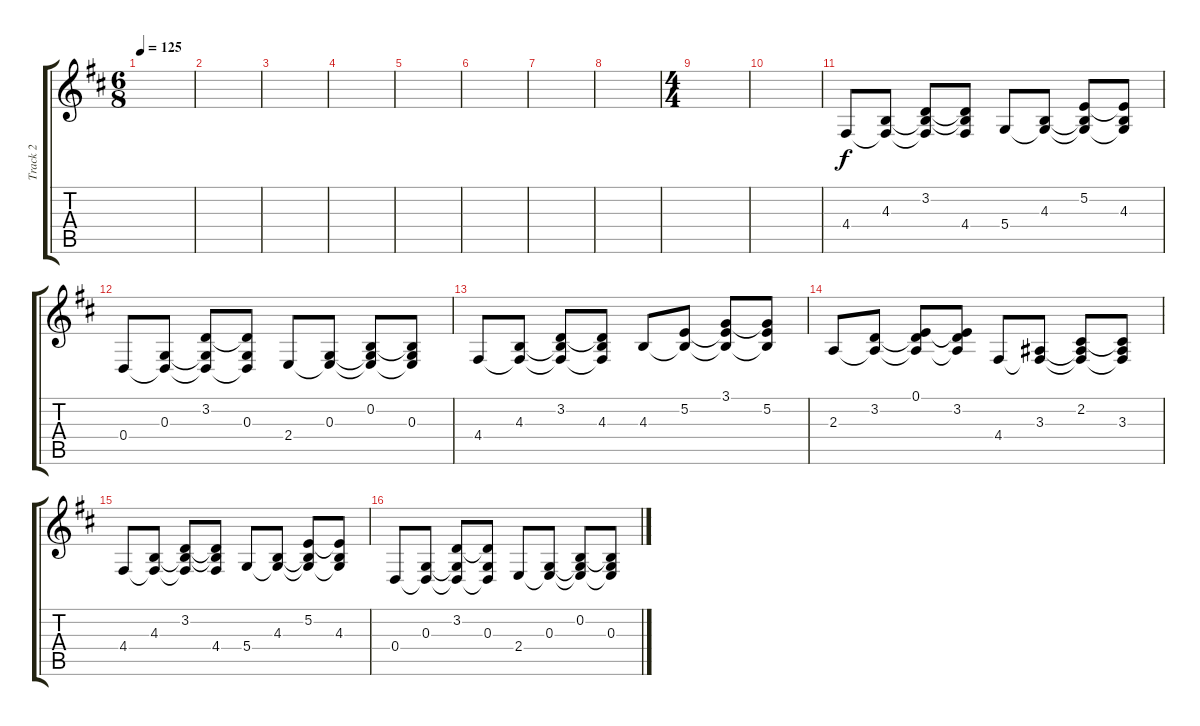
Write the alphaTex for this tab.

\track ("Track 2" "Track 2") {instrument vibraphone}
\staff {score tabs}
\tuning (E4 B3 G3 D3 A2 E2) {hide}
\ts (6 8)
\tempo 125
\clef g2
\ks d
|
|
|
|
|
|
|
|
\ts (4 4)
|
|
4.4.8{volume 14 instrument electricguitarjazz} (4.3 4.4{t}).8 (3.2 4.3{t} 4.4{t}).8 (3.2{t} 4.3{t} 4.4).8 5.4.8 (4.3 5.4{t}).8 (5.2 4.3{t} 5.4{t}).8 (5.2{t} 4.3 5.4{t}).8 |
0.4.8 (0.3 0.4{t}).8 (3.2 0.3{t} 0.4{t}).8 (3.2{t} 0.3 0.4{t}).8 2.4.8 (0.3 2.4{t}).8 (0.2 0.3{t} 2.4{t}).8 (0.2{t} 0.3 2.4{t}).8 |
4.4.8 (4.3 4.4{t}).8 (3.2 4.3{t} 4.4{t}).8 (3.2{t} 4.3 4.4{t}).8 4.3.8 (5.2 4.3{t}).8 (3.1 5.2{t} 4.3{t}).8 (3.1{t} 5.2 4.3{t}).8 |
2.3.8 (3.2 2.3{t}).8 (0.1 3.2{t} 2.3{t}).8 (0.1{t} 3.2 2.3{t}).8 4.4.8 (3.3 4.4{t}).8 (2.2 3.3{t} 4.4{t}).8 (2.2{t} 3.3 4.4{t}).8 |
4.4.8{volume 11 instrument electricguitarjazz} (4.3 4.4{t}).8 (3.2 4.3{t} 4.4{t}).8 (3.2{t} 4.3{t} 4.4).8 5.4.8 (4.3 5.4{t}).8 (5.2 4.3{t} 5.4{t}).8 (5.2{t} 4.3 5.4{t}).8 |
0.4.8 (0.3 0.4{t}).8 (3.2 0.3{t} 0.4{t}).8 (3.2{t} 0.3 0.4{t}).8 2.4.8 (0.3 2.4{t}).8 (0.2 0.3{t} 2.4{t}).8 (0.2{t} 0.3 2.4{t}).8
